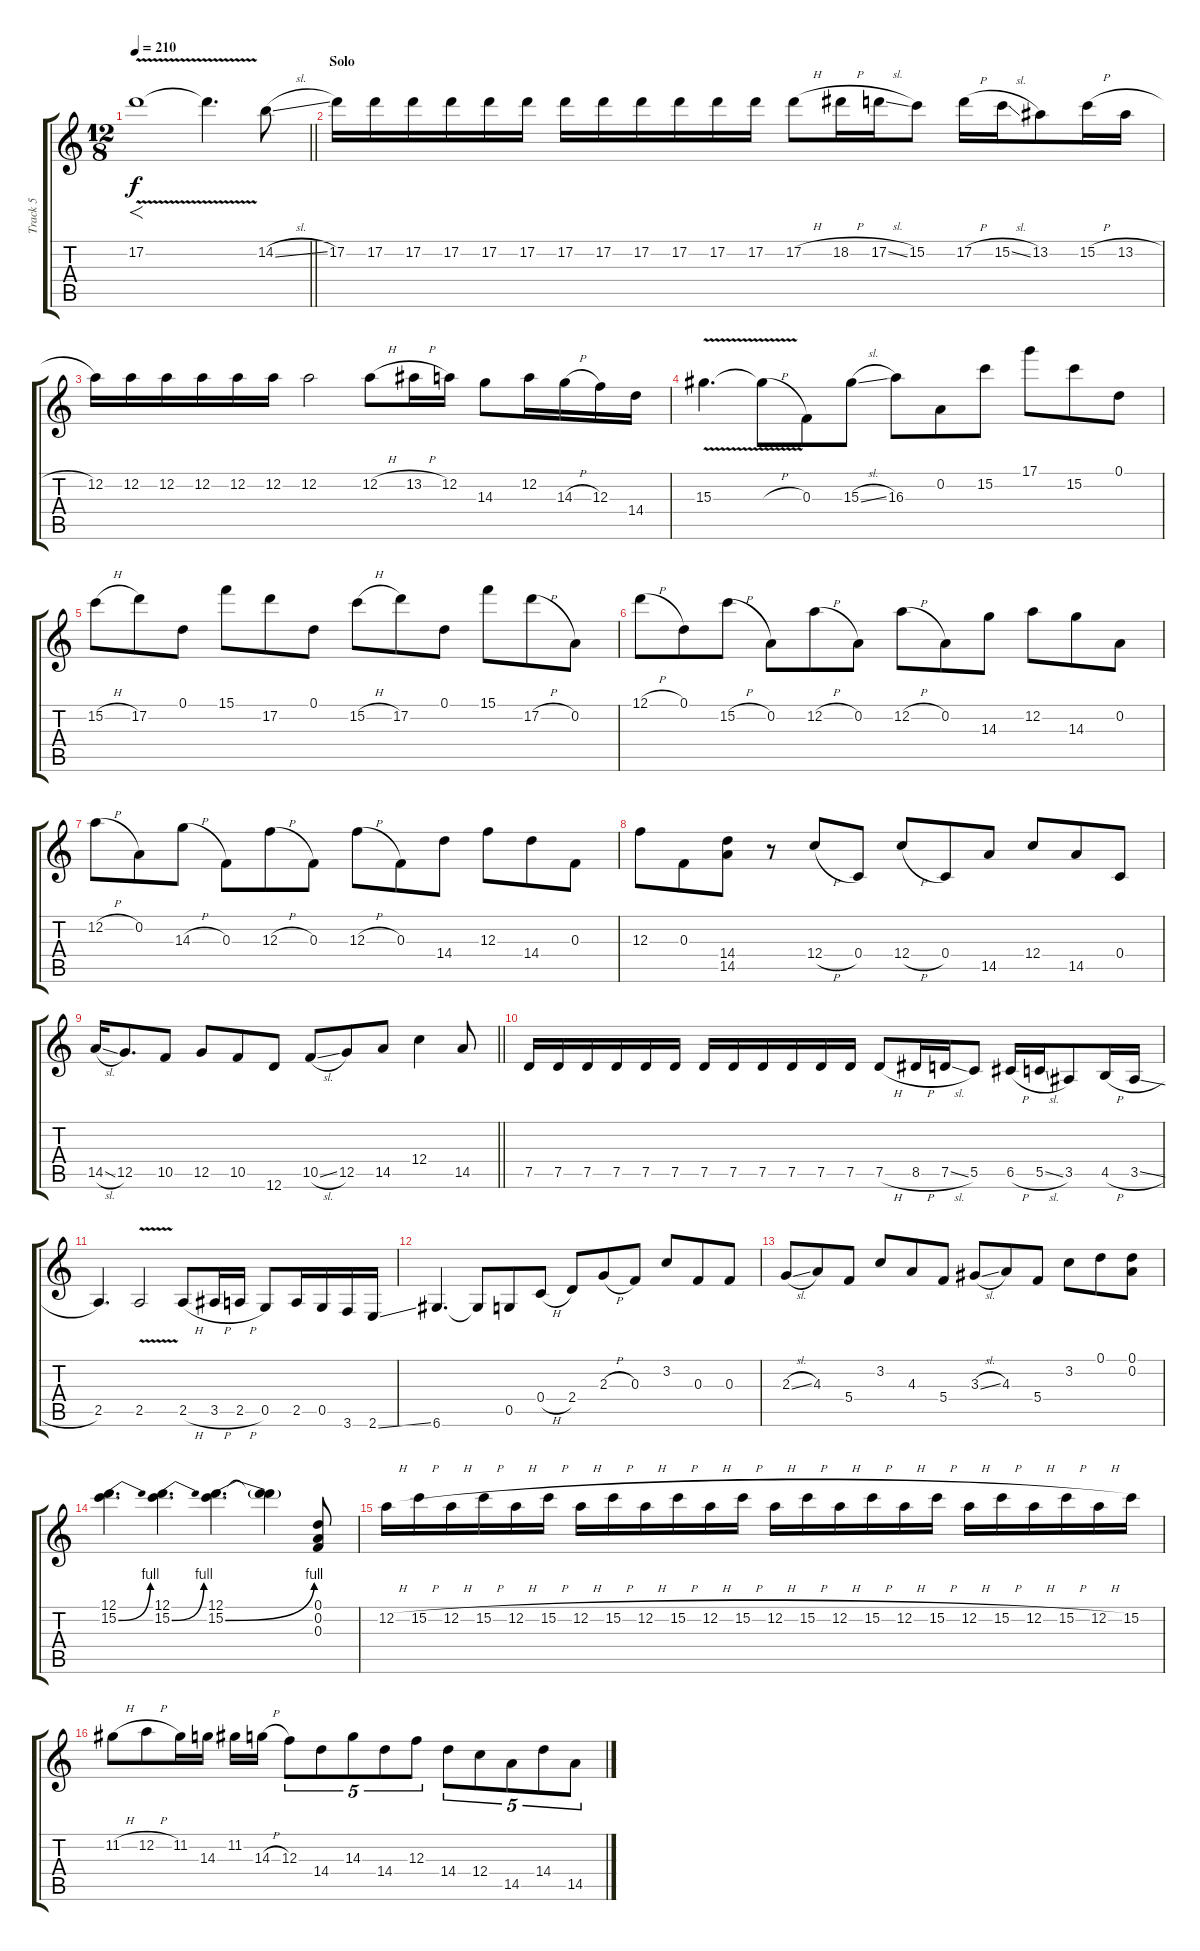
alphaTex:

\track ("Track 5" "Track 5") {instrument distortionguitar}
\staff {score tabs}
\tuning (D4 A3 F3 C3 G2 D2) {hide}
\ts (12 8)
\tempo 210
\clef g2
\barLineRight lightlight
\ks c
17.2{v}.1{f dy f} 17.2{t}.4{d} 14.2{sl}.8 |
\section ("" "Solo")
17.2.16 17.2.16 17.2.16 17.2.16 17.2.16 17.2.16 17.2.16 17.2.16 17.2.16 17.2.16 17.2.16 17.2.16 17.2{h}.8 18.2{h}.16 17.2{sl}.16 15.2.8 17.2{h}.16 15.2{sl}.16 13.2.8 15.2{h}.16 13.2{h}.16 |
12.2.16 12.2.16 12.2.16 12.2.16 12.2.16 12.2.16 12.2.2 12.2{h}.8 13.2{h}.16 12.2.16 14.3.8 12.2.16 14.3{h}.16 12.3.16 14.4.16 |
15.3{v}.4{d} 15.3{h t}.8 0.3.8 15.3{sl}.8 16.3.8 0.2.8 15.2.8 17.1.8 15.2.8 0.1.8 |
15.2{h}.8 17.2.8 0.1.8 15.1.8 17.2.8 0.1.8 15.2{h}.8 17.2.8 0.1.8 15.1.8 17.2{h}.8 0.2.8 |
12.1{h}.8 0.1.8 15.2{h}.8 0.2.8 12.2{h}.8 0.2.8 12.2{h}.8 0.2.8 14.3.8 12.2.8 14.3.8 0.2.8 |
12.2{h}.8 0.2.8 14.3{h}.8 0.3.8 12.3{h}.8 0.3.8 12.3{h}.8 0.3.8 14.4.8 12.3.8 14.4.8 0.3.8 |
12.3.8 0.3.8 (14.4 14.5).8 r.8 12.4{h}.8 0.4.8 12.4{h}.8 0.4.8 14.5.8 12.4.8 14.5.8 0.4.8 |
\barLineRight lightlight
14.5{sl}.16 12.5.8{d} 10.5.8 12.5.8 10.5.8 12.6.8 10.5{sl}.8 12.5.8 14.5.8 12.4.4 14.5.8 |
7.5.16 7.5.16 7.5.16 7.5.16 7.5.16 7.5.16 7.5.16 7.5.16 7.5.16 7.5.16 7.5.16 7.5.16 7.5{h}.8 8.5{h}.16 7.5{sl}.16 5.5.8 6.5{h}.16 5.5{sl}.16 3.5.8 4.5{h}.16 3.5{sl}.16 |
2.5.4{d} 2.5{v}.2 2.5{h}.8 3.5{h}.16 2.5{h}.16 0.5.8 2.5.16 0.5.16 3.6.16 2.6{ss}.16 |
6.6.4{d} 6.6{t}.8 0.5.8 0.4{h}.8 2.4.8 2.3{h}.8 0.3.8 3.2.8 0.3.8 0.3.8 |
2.3{sl}.8 4.3.8 5.4.8 3.2.8 4.3.8 5.4.8 3.3{sl}.8 4.3.8 5.4.8 3.2.8 0.1.8 (0.1 0.2).8 |
(12.1 15.2{be (bend 0 0 60 4)}).4{d} (12.1 15.2{be (bend 0 0 60 4)}).4{d} (12.1 15.2{be (bend 0 0 60 4)}).4{d} (12.1{t} 15.2{t}).4 (0.1 0.2 0.3).8 |
12.2{h}.16 15.2{h}.16 12.2{h}.16 15.2{h}.16 12.2{h}.16 15.2{h}.16 12.2{h}.16 15.2{h}.16 12.2{h}.16 15.2{h}.16 12.2{h}.16 15.2{h}.16 12.2{h}.16 15.2{h}.16 12.2{h}.16 15.2{h}.16 12.2{h}.16 15.2{h}.16 12.2{h}.16 15.2{h}.16 12.2{h}.16 15.2{h}.16 12.2{h}.16 15.2.16 |
11.2{h}.8 12.2{h}.8 11.2.16 14.3.16 11.2.16 14.3{h}.16 12.3.8{tu (5 4)} 14.4.8{tu (5 4)} 14.3.8{tu (5 4)} 14.4.8{tu (5 4)} 12.3.8{tu (5 4)} 14.4.8{tu (5 4)} 12.4.8{tu (5 4)} 14.5.8{tu (5 4)} 14.4.8{tu (5 4)} 14.5.8{tu (5 4)}
